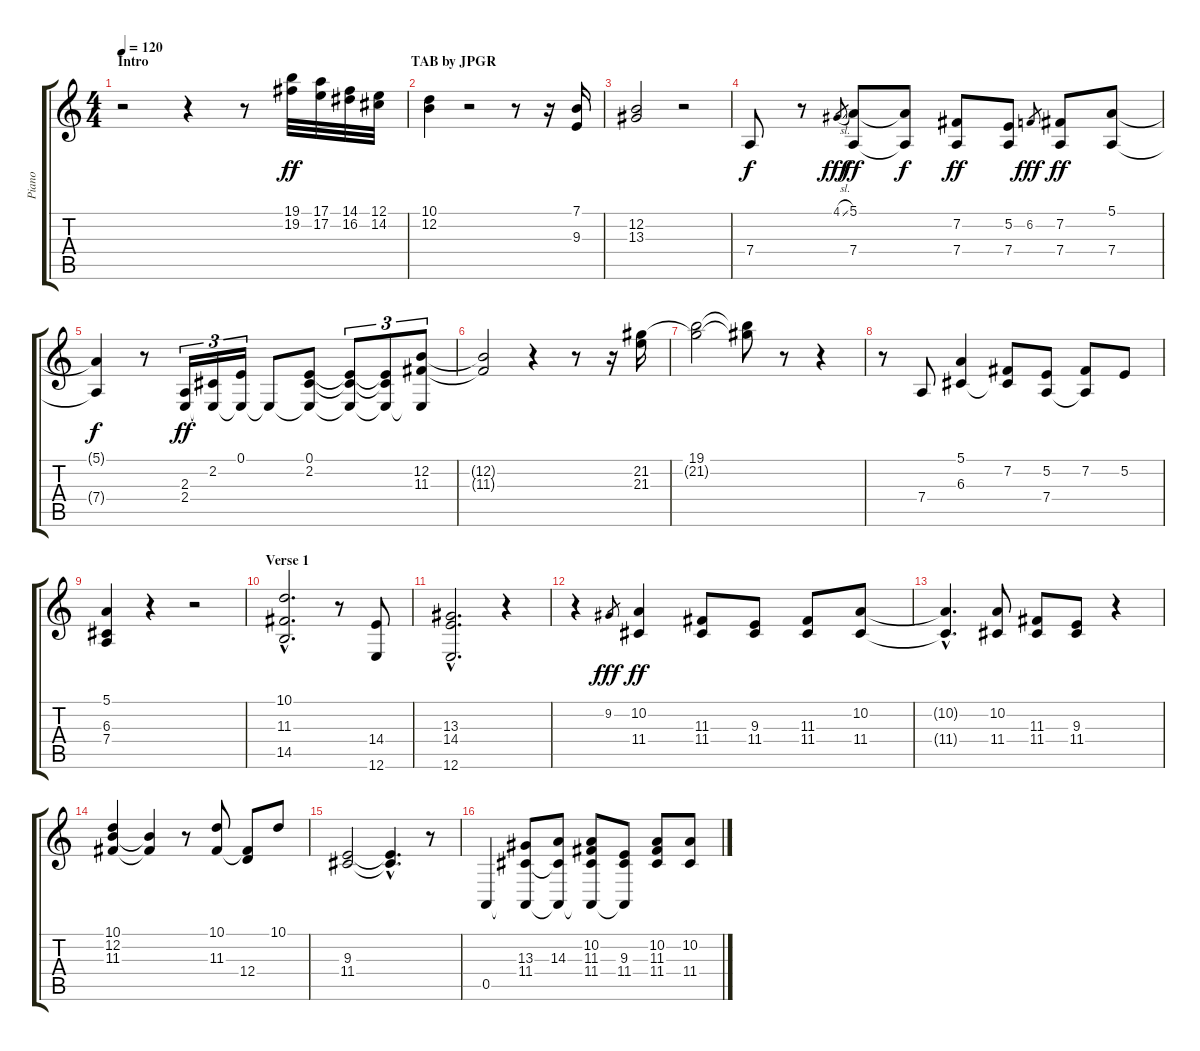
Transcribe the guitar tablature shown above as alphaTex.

\track ("Piano" "Piano") {instrument brightacousticpiano}
\staff {score tabs}
\tuning (E4 B3 G3 D3 A2 E2) {hide}
\ts (4 4)
\section ("" "Intro                                                                           TAB by JPGR")
\tempo 120
\clef g2
\ks c
r.2{dy ff instrument brightacousticpiano} r.4 r.8 (19.1 19.2).32 (17.1 17.2).32 (14.1 16.2).32 (12.1 14.2).32 |
(10.1 12.2).4 r.2 r.8 r.16 (7.1 9.3).16 |
(12.2 13.3).2 r.2 |
7.4.8{dy f} r.8 4.1{sl}.8{gr dy fff} (5.1 7.4).8{dy ff} (5.1{t} 7.4{t}).8{dy f} (7.2 7.4).8{dy ff} (5.2 7.4).8 6.2.8{gr dy fff} (7.2 7.4).8{dy ff} (5.1 7.4).8 |
(5.1{t} 7.4{t}).4{dy f} r.8 (2.3 2.4).16{tu (3 2) dy ff} (2.2 2.4{t}).16{tu (3 2)} (0.1 2.4{t}).16{tu (3 2)} 2.4{t}.8 (0.1 2.2 2.4{t}).8 (0.1{t} 2.2{t} 2.4{t}).8{tu (3 2)} (0.1{t} 2.2{t} 2.4{t}).8{tu (3 2)} (12.2 11.3 2.4{t}).8{tu (3 2)} |
(12.2{t} 11.3{t}).2 r.4 r.8 r.16 (21.2 21.3).16 |
(19.1 21.2{t}).2 (19.1{t} 21.2{t}).8 r.8 r.4 |
r.8 7.4.8 (5.1 6.3).4 (7.2 6.3{t}).8 (5.2 7.4).8 (7.2 7.4{t}).8 5.2.8 |
(5.1 6.3 7.4).4 r.4 r.2 |
\section ("" "Verse 1")
(10.1{hac} 11.3{hac} 14.5{hac}).2{d} r.8 (14.4 12.6).8 |
(13.3{hac} 14.4{hac} 12.6{hac}).2{d} r.4 |
r.4 9.2.8{gr dy fff} (10.2 11.4).4{dy ff} (11.3 11.4).8 (9.3 11.4).8 (11.3 11.4).8 (10.2 11.4).8 |
(10.2{hac t} 11.4{hac t}).4{d} (10.2 11.4).8 (11.3 11.4).8 (9.3 11.4).8 r.4 |
(10.1 12.2 11.3).4 (12.2{t} 11.3{t}).4 r.8 (10.1 11.3).8 (11.3{t} 12.4).8 10.1.8 |
(9.3 11.4).2 (9.3{hac t} 11.4{hac t}).4{d} r.8 |
0.5.4 (13.3 11.4 0.5{t}).8 (14.3 11.4{t} 0.5{t}).8 (10.2 11.3 11.4 0.5{t}).8 (9.3 11.4 0.5{t}).8 (10.2 11.3 11.4).8 (10.2 11.4).8
